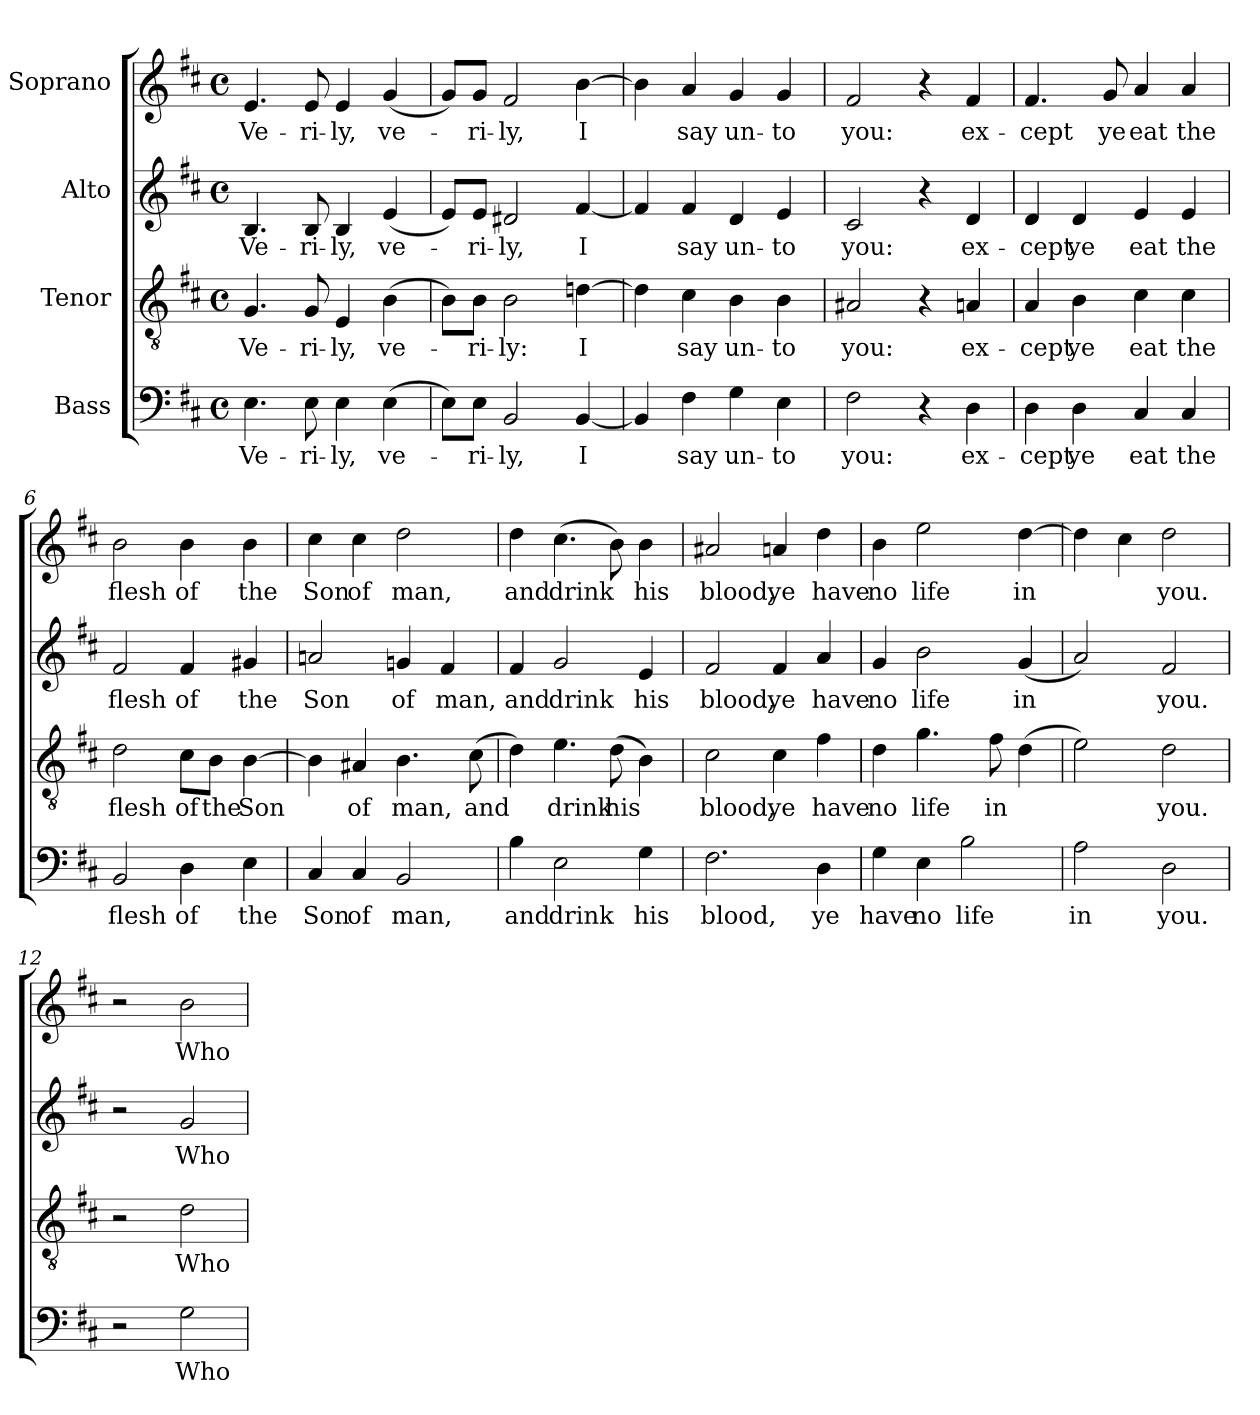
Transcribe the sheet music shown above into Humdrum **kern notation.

**kern	**text	**kern	**text	**kern	**text	**kern	**text
*part4	*part4	*part3	*part3	*part2	*part2	*part1	*part1
*staff4	*staff4	*staff3	*staff3	*staff2	*staff2	*staff1	*staff1
*I"Bass	*	*I"Tenor	*	*I"Alto	*	*I"Soprano	*
*clefF4	*	*clefGv2	*	*clefG2	*	*clefG2	*
*k[f#c#]	*	*k[f#c#]	*	*k[f#c#]	*	*k[f#c#]	*
*D:	*	*D:	*	*D:	*	*D:	*
*M4/4	*	*M4/4	*	*M4/4	*	*M4/4	*
*met(c)	*	*met(c)	*	*met(c)	*	*met(c)	*
*MM100	*	*MM100	*	*MM100	*	*MM100	*
=1	=1	=1	=1	=1	=1	=1	=1
!	!LO:LY:b	!	!LO:LY:b	!	!LO:LY:b	!	!LO:LY:b
4.E\	Ve-	4.G/	Ve-	4.B/	Ve-	4.e/	Ve-
!	!LO:LY:b	!	!LO:LY:b	!	!LO:LY:b	!	!LO:LY:b
8E\	-ri-	8G/	-ri-	8B/	-ri-	8e/	-ri-
!	!LO:LY:b	!	!LO:LY:b	!	!LO:LY:b	!	!LO:LY:b
4E\	-ly,	4E/	-ly,	4B/	-ly,	4e/	-ly,
!	!LO:LY:b	!	!LO:LY:b	!	!LO:LY:b	!	!LO:LY:b
(>4E\	ve-	(>4B\	ve-	(<4e/	ve-	(<4g/	ve-
=2	=2	=2	=2	=2	=2	=2	=2
8E\L)	.	8B\L)	.	8e/L)	.	8g/L)	.
!	!LO:LY:b	!	!LO:LY:b	!	!LO:LY:b	!	!LO:LY:b
8E\J	-ri-	8B\J	-ri-	8e/J	-ri-	8g/J	-ri-
!	!LO:LY:b	!	!LO:LY:b	!	!LO:LY:b	!	!LO:LY:b
2BB/	-ly,	2B\	-ly:	2d#X/	-ly,	2f#/	-ly,
!	!LO:LY:b	!	!LO:LY:b	!	!LO:LY:b	!	!LO:LY:b
[4BB/	I	[4dn\	I	[4f#/	I	[4b\	I
=3	=3	=3	=3	=3	=3	=3	=3
4BB/]	.	4d\]	.	4f#/]	.	4b\]	.
!	!LO:LY:b	!	!LO:LY:b	!	!LO:LY:b	!	!LO:LY:b
4F#\	say	4c#\	say	4f#/	say	4a/	say
!	!LO:LY:b	!	!LO:LY:b	!	!LO:LY:b	!	!LO:LY:b
4G\	un-	4B\	un-	4d/	un-	4g/	un-
!	!LO:LY:b	!	!LO:LY:b	!	!LO:LY:b	!	!LO:LY:b
4E\	-to	4B\	-to	4e/	-to	4g/	-to
=4	=4	=4	=4	=4	=4	=4	=4
!	!LO:LY:b	!	!LO:LY:b	!	!LO:LY:b	!	!LO:LY:b
2F#\	you:	2A#X/	you:	2c#/	you:	2f#/	you:
4r	.	4r	.	4r	.	4r	.
!	!LO:LY:b	!	!LO:LY:b	!	!LO:LY:b	!	!LO:LY:b
4D\	ex-	4An/	ex-	4d/	ex-	4f#/	ex-
=5	=5	=5	=5	=5	=5	=5	=5
!	!LO:LY:b	!	!LO:LY:b	!	!LO:LY:b	!	!LO:LY:b
4D\	-cept	4A/	-cept	4d/	-cept	4.f#/	-cept
!	!LO:LY:b	!	!LO:LY:b	!	!LO:LY:b	!	!
4D\	ye	4B\	ye	4d/	ye	.	.
!	!	!	!	!	!	!	!LO:LY:b
.	.	.	.	.	.	8g/	ye
!	!LO:LY:b	!	!LO:LY:b	!	!LO:LY:b	!	!LO:LY:b
4C#/	eat	4c#\	eat	4e/	eat	4a/	eat
!	!LO:LY:b	!	!LO:LY:b	!	!LO:LY:b	!	!LO:LY:b
4C#/	the	4c#\	the	4e/	the	4a/	the
!!LO:LB:g=z
=6	=6	=6	=6	=6	=6	=6	=6
!	!LO:LY:b	!	!LO:LY:b	!	!LO:LY:b	!	!LO:LY:b
2BB/	flesh	2d\	flesh	2f#/	flesh	2b\	flesh
!	!LO:LY:b	!	!LO:LY:b	!	!LO:LY:b	!	!LO:LY:b
4D\	of	8c#\L	of	4f#/	of	4b\	of
!	!	!	!LO:LY:b	!	!	!	!
.	.	8B\J	the	.	.	.	.
!	!LO:LY:b	!	!LO:LY:b	!	!LO:LY:b	!	!LO:LY:b
4E\	the	[4B\	Son	4g#X/	the	4b\	the
=7	=7	=7	=7	=7	=7	=7	=7
!	!LO:LY:b	!	!	!	!LO:LY:b	!	!LO:LY:b
4C#/	Son	4B\]	.	2an/	Son	4cc#\	Son
!	!LO:LY:b	!	!LO:LY:b	!	!	!	!LO:LY:b
4C#/	of	4A#X/	of	.	.	4cc#\	of
!	!LO:LY:b	!	!LO:LY:b	!	!LO:LY:b	!	!LO:LY:b
2BB/	man,	4.B\	man,	4gn/	of	2dd\	man,
!	!	!	!	!	!LO:LY:b	!	!
.	.	.	.	4f#/	man,	.	.
!	!	!	!LO:LY:b	!	!	!	!
.	.	(>8c#\	and	.	.	.	.
=8	=8	=8	=8	=8	=8	=8	=8
!	!LO:LY:b	!	!	!	!LO:LY:b	!	!LO:LY:b
4B\	and	4d\)	.	4f#/	and	4dd\	and
!	!LO:LY:b	!	!LO:LY:b	!	!LO:LY:b	!	!LO:LY:b
2E\	drink	4.e\	drink	2g/	drink	(>4.cc#\	drink
!	!	!	!LO:LY:b	!	!	!	!
.	.	(>8d\	his	.	.	8b\)	.
!	!LO:LY:b	!	!	!	!LO:LY:b	!	!LO:LY:b
4G\	his	4B\)	.	4e/	his	4b\	his
=9	=9	=9	=9	=9	=9	=9	=9
!	!LO:LY:b	!	!LO:LY:b	!	!LO:LY:b	!	!LO:LY:b
2.F#\	blood,	2c#\	blood,	2f#/	blood,	2a#X/	blood,
!	!	!	!LO:LY:b	!	!LO:LY:b	!	!LO:LY:b
.	.	4c#\	ye	4f#/	ye	4an/	ye
!	!LO:LY:b	!	!LO:LY:b	!	!LO:LY:b	!	!LO:LY:b
4D\	ye	4f#\	have	4a/	have	4dd\	have
=10	=10	=10	=10	=10	=10	=10	=10
!	!LO:LY:b	!	!LO:LY:b	!	!LO:LY:b	!	!LO:LY:b
4G\	have	4d\	no	4g/	no	4b\	no
!	!LO:LY:b	!	!LO:LY:b	!	!LO:LY:b	!	!LO:LY:b
4E\	no	4.g\	life	2b\	life	2ee\	life
!	!LO:LY:b	!	!	!	!	!	!
2B\	life	.	.	.	.	.	.
!	!	!	!LO:LY:b	!	!	!	!
.	.	8f#\	in	.	.	.	.
!	!	!	!	!	!LO:LY:b	!	!LO:LY:b
.	.	(>4d\	.	(<4g/	in	[4dd\	in
!!LO:PB:g=z
=11	=11	=11	=11	=11	=11	=11	=11
!	!LO:LY:b	!	!	!	!	!	!
2A\	in	2e\)	.	2a/)	.	4dd\]	.
.	.	.	.	.	.	4cc#\	.
!	!LO:LY:b	!	!LO:LY:b	!	!LO:LY:b	!	!LO:LY:b
2D\	you.	2d\	you.	2f#/	you.	2dd\	you.
=12	=12	=12	=12	=12	=12	=12	=12
2r	.	2r	.	2r	.	2r	.
!	!LO:LY:b	!	!LO:LY:b	!	!LO:LY:b	!	!LO:LY:b
2G\	Who	2d\	Who	2g/	Who	2b\	Who
=	=	=	=	=	=	=	=
*-	*-	*-	*-	*-	*-	*-	*-
